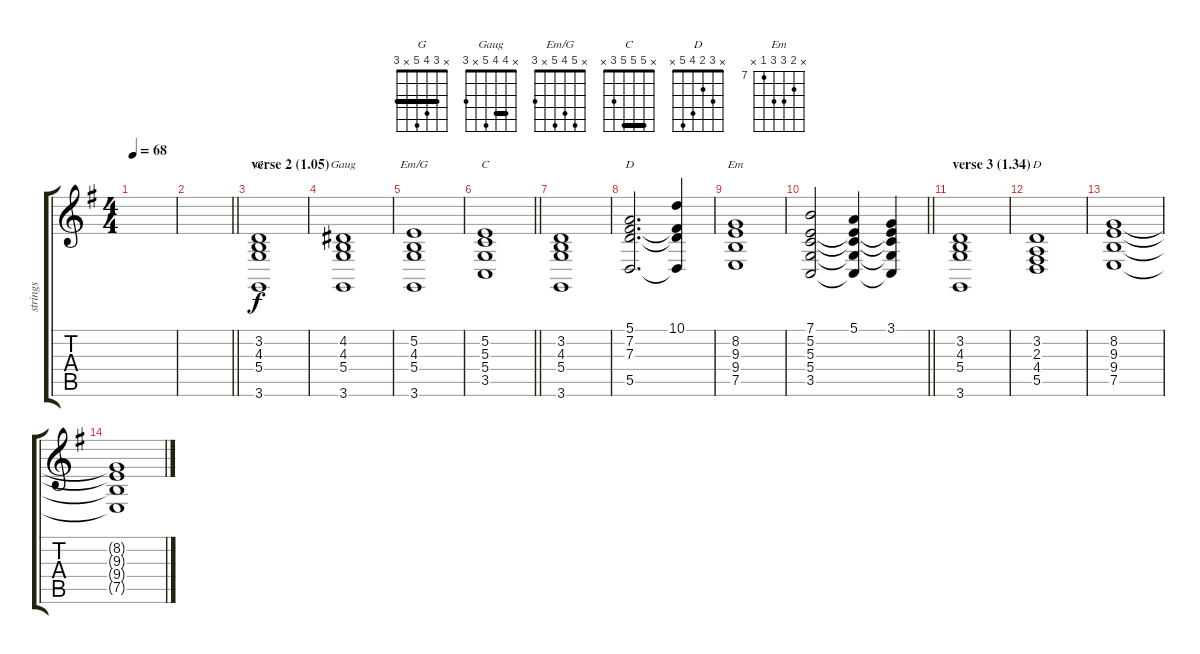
\track ("strings" "strings") {instrument stringensemble1}
\staff {score tabs}
\tuning (E4 B3 G3 D3 A2 E2) {hide}
\chord ("G" x 3 4 5 x 3) {barre 3}
\chord ("Gaug" x 4 4 5 x 3) {barre 4}
\chord ("Em/G" x 5 4 5 x 3)
\chord ("C" x 5 5 5 3 x) {barre 5}
\chord ("D" 5 7 7 x 5 x) {firstfret 5 barre 5}
\chord ("Em" x 8 9 9 7 x) {firstfret 7}
\chord ("D" x 3 2 4 5 x)
\ts (4 4)
\tempo 68
\clef g2
\ks g
|
\barLineRight lightlight
|
\section ("" "verse 2 (1.05)")
(3.2 4.3 5.4 3.6).1{ch "G"} |
(4.2 4.3 5.4 3.6).1{ch "Gaug"} |
(5.2 4.3 5.4 3.6).1{ch "Em/G"} |
\barLineRight lightlight
(5.2 5.3 5.4 3.5).1{ch "C"} |
(3.2 4.3 5.4 3.6).1 |
(5.1 7.2 7.3 5.5).2{d ch "D"} (10.1 7.2{t} 7.3{t} 5.5{t}).4 |
(8.2 9.3 9.4 7.5).1{ch "Em"} |
\barLineRight lightlight
(7.1 5.2 5.3 5.4 3.5).2 (5.1 5.2{t} 5.3{t} 5.4{t} 3.5{t}).4 (3.1 5.2{t} 5.3{t} 5.4{t} 3.5{t}).4 |
\section ("" "verse 3 (1.34)")
(3.2 4.3 5.4 3.6).1 |
(3.2 2.3 4.4 5.5).1{ch "D"} |
(8.2 9.3 9.4 7.5).1 |
(8.2{t} 9.3{t} 9.4{t} 7.5{t}).1
